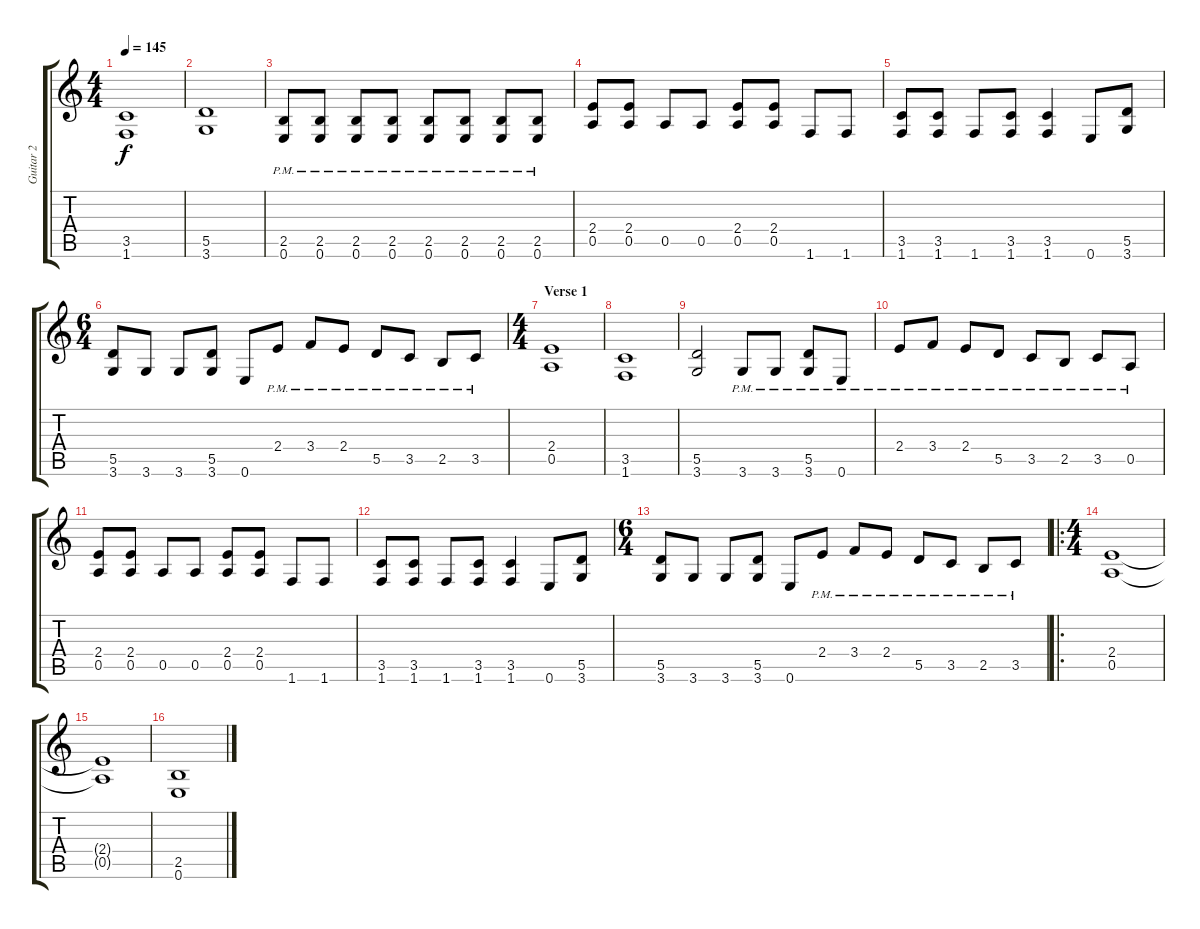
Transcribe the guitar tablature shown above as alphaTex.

\track ("Guitar 2" "Guitar 2") {instrument distortionguitar}
\staff {score tabs}
\tuning (E4 B3 G3 D3 A2 E2) {hide}
\ts (4 4)
\tempo 145
\clef g2
\ks c
(3.5 1.6).1{dy f} |
(5.5 3.6).1 |
(2.5{pm} 0.6{pm}).8 (2.5{pm} 0.6{pm}).8 (2.5{pm} 0.6{pm}).8 (2.5{pm} 0.6{pm}).8 (2.5{pm} 0.6{pm}).8 (2.5{pm} 0.6{pm}).8 (2.5{pm} 0.6{pm}).8 (2.5{pm} 0.6{pm}).8 |
(2.4 0.5).8 (2.4 0.5).8 0.5.8 0.5.8 (2.4 0.5).8 (2.4 0.5).8 1.6.8 1.6.8 |
(3.5 1.6).8 (3.5 1.6).8 1.6.8 (3.5 1.6).8 (3.5 1.6).4 0.6.8 (5.5 3.6).8 |
\ts (6 4)
(5.5 3.6).8 3.6.8 3.6.8 (5.5 3.6).8 0.6.8 2.4{pm}.8 3.4{pm}.8 2.4{pm}.8 5.5{pm}.8 3.5{pm}.8 2.5{pm}.8 3.5{pm}.8 |
\ts (4 4)
\section ("" "Verse 1")
(2.4 0.5).1 |
(3.5 1.6).1 |
(5.5 3.6).2 3.6{pm}.8 3.6{pm}.8 (5.5{pm} 3.6{pm}).8 0.6{pm}.8 |
2.4{pm}.8 3.4{pm}.8 2.4{pm}.8 5.5{pm}.8 3.5{pm}.8 2.5{pm}.8 3.5{pm}.8 0.5{pm}.8 |
(2.4 0.5).8 (2.4 0.5).8 0.5.8 0.5.8 (2.4 0.5).8 (2.4 0.5).8 1.6.8 1.6.8 |
(3.5 1.6).8 (3.5 1.6).8 1.6.8 (3.5 1.6).8 (3.5 1.6).4 0.6.8 (5.5 3.6).8 |
\ts (6 4)
(5.5 3.6).8 3.6.8 3.6.8 (5.5 3.6).8 0.6.8 2.4{pm}.8 3.4{pm}.8 2.4{pm}.8 5.5{pm}.8 3.5{pm}.8 2.5{pm}.8 3.5{pm}.8 |
\ro
\ts (4 4)
(2.4 0.5).1 |
(2.4{t} 0.5{t}).1 |
(2.5 0.6).1
